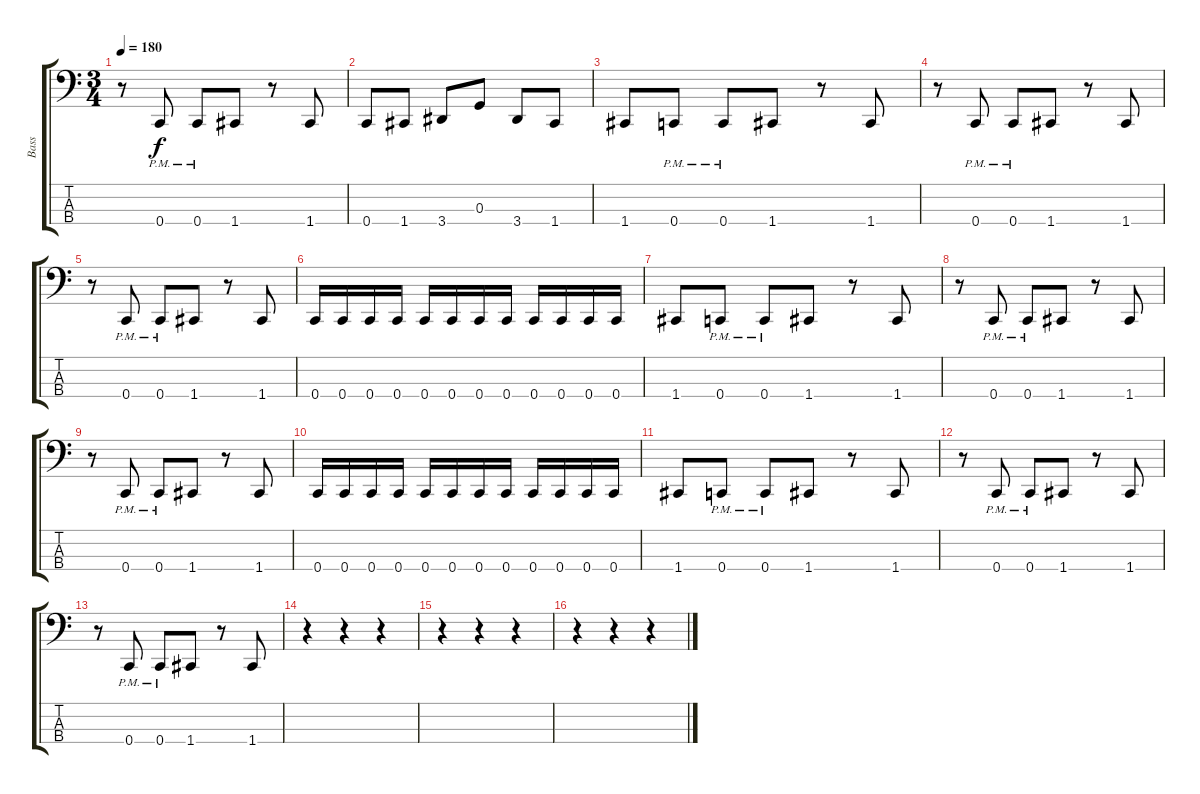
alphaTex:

\track ("Bass" "Bass") {instrument electricbassfinger}
\staff {score tabs}
\tuning (F2 C2 G1 C1) {hide}
\ts (3 4)
\tempo 180
\clef f4
\ks c
r.8{dy f} 0.4{pm}.8 0.4{pm}.8 1.4.8 r.8 1.4.8 |
0.4.8 1.4.8 3.4.8 0.3.8 3.4.8 1.4.8 |
1.4.8 0.4{pm}.8 0.4{pm}.8 1.4.8 r.8 1.4.8 |
r.8 0.4{pm}.8 0.4{pm}.8 1.4.8 r.8 1.4.8 |
r.8 0.4{pm}.8 0.4{pm}.8 1.4.8 r.8 1.4.8 |
0.4.16 0.4.16 0.4.16 0.4.16 0.4.16 0.4.16 0.4.16 0.4.16 0.4.16 0.4.16 0.4.16 0.4.16 |
1.4.8 0.4{pm}.8 0.4{pm}.8 1.4.8 r.8 1.4.8 |
r.8 0.4{pm}.8 0.4{pm}.8 1.4.8 r.8 1.4.8 |
r.8 0.4{pm}.8 0.4{pm}.8 1.4.8 r.8 1.4.8 |
0.4.16 0.4.16 0.4.16 0.4.16 0.4.16 0.4.16 0.4.16 0.4.16 0.4.16 0.4.16 0.4.16 0.4.16 |
1.4.8 0.4{pm}.8 0.4{pm}.8 1.4.8 r.8 1.4.8 |
r.8 0.4{pm}.8 0.4{pm}.8 1.4.8 r.8 1.4.8 |
r.8 0.4{pm}.8 0.4{pm}.8 1.4.8 r.8 1.4.8 |
r.4 r.4 r.4 |
r.4 r.4 r.4 |
r.4 r.4 r.4
